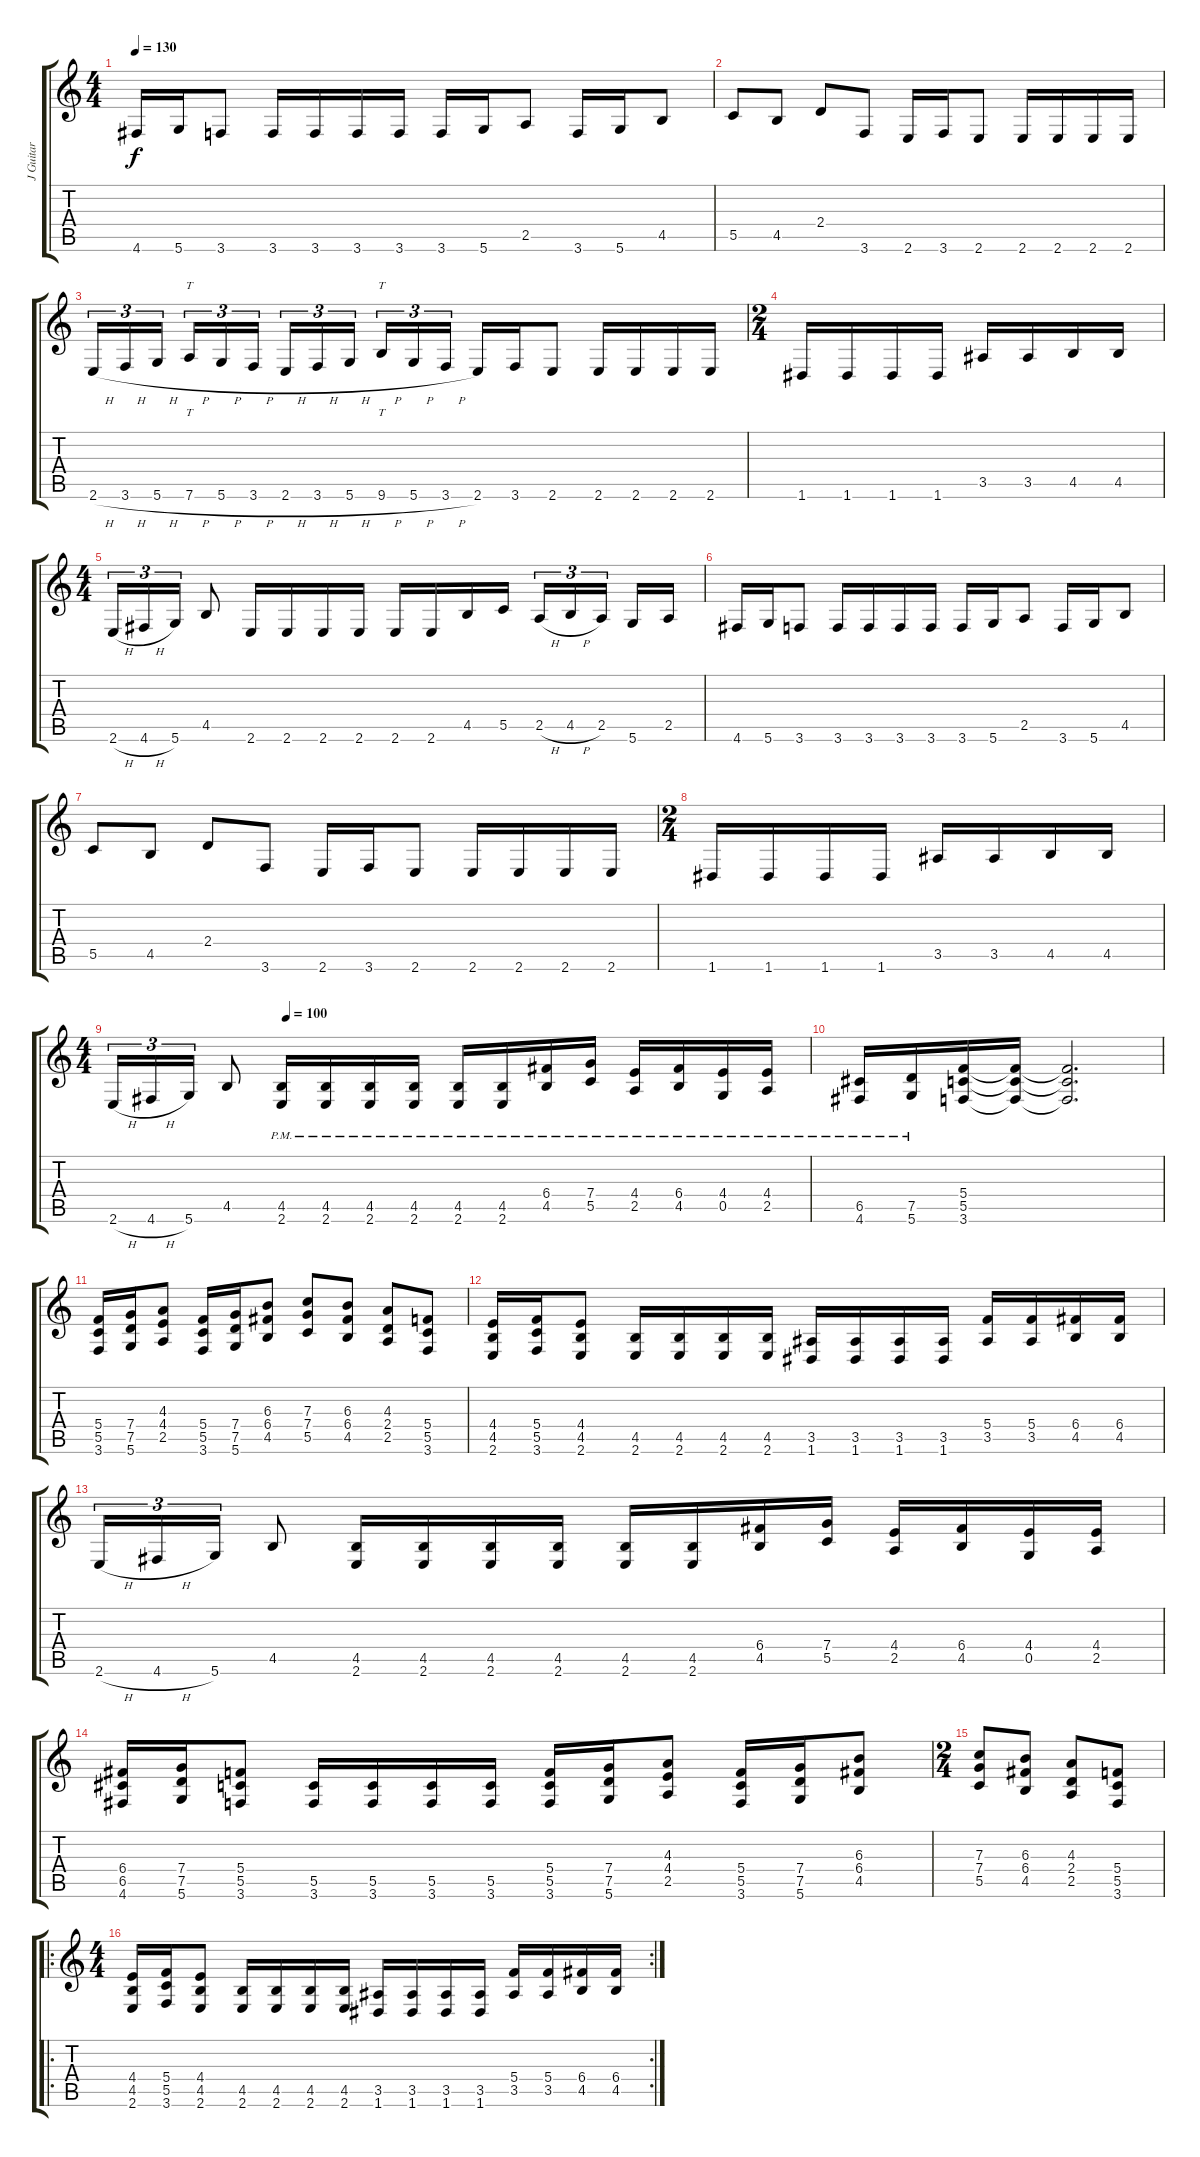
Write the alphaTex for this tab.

\track ("J Guitar" "J Guitar") {instrument overdrivenguitar}
\staff {score tabs}
\tuning (D4 A3 F3 C3 G2 D2) {hide}
\ts (4 4)
\tempo 130
\clef g2
\ks c
4.6.16{dy f} 5.6.16 3.6.8 3.6.16 3.6.16 3.6.16 3.6.16 3.6.16 5.6.16 2.5.8 3.6.16 5.6.16 4.5.8 |
5.5.8 4.5.8 2.4.8 3.6.8 2.6.16 3.6.16 2.6.8 2.6.16 2.6.16 2.6.16 2.6.16 |
2.6{h}.16{tu (3 2)} 3.6{h}.16{tu (3 2)} 5.6{h}.16{tu (3 2) beam splitsecondary} 7.6{h}.16{tt tu (3 2)} 5.6{h}.16{tu (3 2)} 3.6{h}.16{tu (3 2)} 2.6{h}.16{tu (3 2)} 3.6{h}.16{tu (3 2)} 5.6{h}.16{tu (3 2) beam splitsecondary} 9.6{h}.16{tt tu (3 2)} 5.6{h}.16{tu (3 2)} 3.6{h}.16{tu (3 2)} 2.6.16 3.6.16 2.6.8 2.6.16 2.6.16 2.6.16 2.6.16 |
\ts (2 4)
1.6.16 1.6.16 1.6.16 1.6.16 3.5.16 3.5.16 4.5.16 4.5.16 |
\ts (4 4)
2.6{h}.16{tu (3 2)} 4.6{h}.16{tu (3 2)} 5.6.16{tu (3 2)} 4.5.8 2.6.16 2.6.16 2.6.16 2.6.16 2.6.16 2.6.16 4.5.16 5.5.16 2.5{h}.16{tu (3 2)} 4.5{h}.16{tu (3 2)} 2.5.16{tu (3 2) beam splitsecondary} 5.6.16 2.5.16 |
4.6.16 5.6.16 3.6.8 3.6.16 3.6.16 3.6.16 3.6.16 3.6.16 5.6.16 2.5.8 3.6.16 5.6.16 4.5.8 |
5.5.8 4.5.8 2.4.8 3.6.8 2.6.16 3.6.16 2.6.8 2.6.16 2.6.16 2.6.16 2.6.16 |
\ts (2 4)
1.6.16 1.6.16 1.6.16 1.6.16 3.5.16 3.5.16 4.5.16 4.5.16 |
\ts (4 4)
\tempo (100 0.25)
2.6{h}.16{tu (3 2)} 4.6{h}.16{tu (3 2)} 5.6.16{tu (3 2)} 4.5.8 (4.5{pm} 2.6{pm}).16 (4.5{pm} 2.6{pm}).16 (4.5{pm} 2.6{pm}).16 (4.5{pm} 2.6{pm}).16 (4.5{pm} 2.6{pm}).16 (4.5{pm} 2.6{pm}).16 (6.4{pm} 4.5{pm}).16 (7.4{pm} 5.5{pm}).16 (4.4{pm} 2.5{pm}).16 (6.4{pm} 4.5{pm}).16 (4.4{pm} 0.5{pm}).16 (4.4{pm} 2.5{pm}).16 |
(6.5{pm} 4.6{pm}).16 (7.5{pm} 5.6{pm}).16 (5.4 5.5 3.6).16 (5.4{t} 5.5{t} 3.6{t}).16 (5.4{t} 5.5{t} 3.6{t}).2{d} |
(5.4 5.5 3.6).16 (7.4 7.5 5.6).16 (4.3 4.4 2.5).8 (5.4 5.5 3.6).16 (7.4 7.5 5.6).16 (6.3 6.4 4.5).8 (7.3 7.4 5.5).8 (6.3 6.4 4.5).8 (4.3 2.4 2.5).8 (5.4 5.5 3.6).8 |
(4.4 4.5 2.6).16 (5.4 5.5 3.6).16 (4.4 4.5 2.6).8 (4.5 2.6).16 (4.5 2.6).16 (4.5 2.6).16 (4.5 2.6).16 (3.5 1.6).16 (3.5 1.6).16 (3.5 1.6).16 (3.5 1.6).16 (5.4 3.5).16 (5.4 3.5).16 (6.4 4.5).16 (6.4 4.5).16 |
2.6{h}.16{tu (3 2)} 4.6{h}.16{tu (3 2)} 5.6.16{tu (3 2)} 4.5.8 (4.5 2.6).16 (4.5 2.6).16 (4.5 2.6).16 (4.5 2.6).16 (4.5 2.6).16 (4.5 2.6).16 (6.4 4.5).16 (7.4 5.5).16 (4.4 2.5).16 (6.4 4.5).16 (4.4 0.5).16 (4.4 2.5).16 |
(6.4 6.5 4.6).16 (7.4 7.5 5.6).16 (5.4 5.5 3.6).8 (5.5 3.6).16 (5.5 3.6).16 (5.5 3.6).16 (5.5 3.6).16 (5.4 5.5 3.6).16 (7.4 7.5 5.6).16 (4.3 4.4 2.5).8 (5.4 5.5 3.6).16 (7.4 7.5 5.6).16 (6.3 6.4 4.5).8 |
\ts (2 4)
(7.3 7.4 5.5).8 (6.3 6.4 4.5).8 (4.3 2.4 2.5).8 (5.4 5.5 3.6).8 |
\ro
\rc 2
\ts (4 4)
(4.4 4.5 2.6).16 (5.4 5.5 3.6).16 (4.4 4.5 2.6).8 (4.5 2.6).16 (4.5 2.6).16 (4.5 2.6).16 (4.5 2.6).16 (3.5 1.6).16 (3.5 1.6).16 (3.5 1.6).16 (3.5 1.6).16 (5.4 3.5).16 (5.4 3.5).16 (6.4 4.5).16 (6.4 4.5).16
